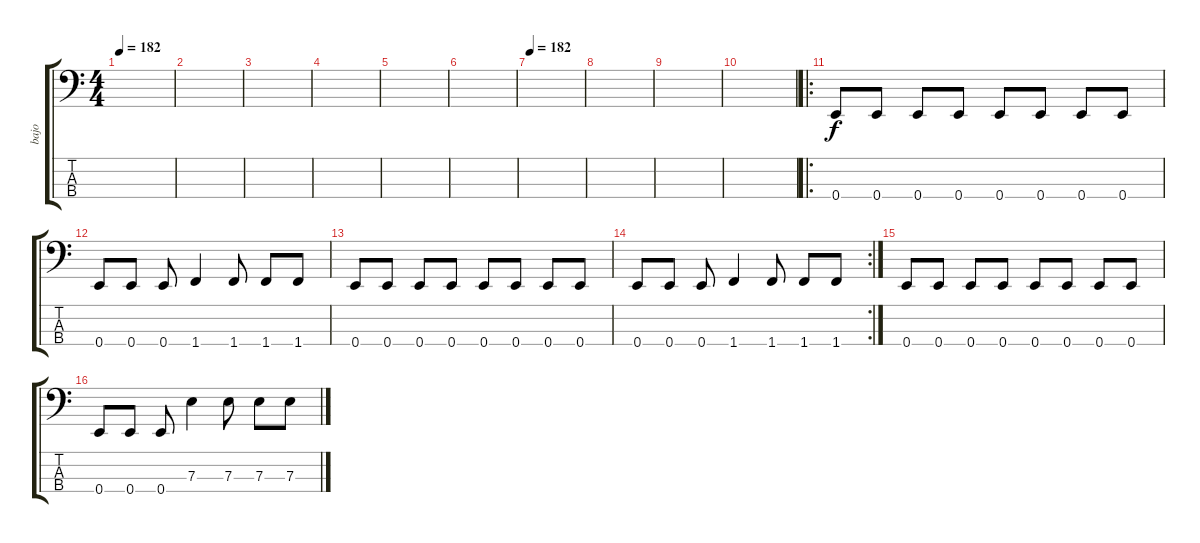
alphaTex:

\track ("bajo" "bajo") {instrument electricbasspick}
\staff {score tabs}
\tuning (G2 D2 A1 E1) {hide}
\ts (4 4)
\tempo 182
\clef f4
\ks c
|
|
|
|
|
|
\tempo 182
|
|
|
|
\ro
0.4.8 0.4.8 0.4.8 0.4.8 0.4.8 0.4.8 0.4.8 0.4.8 |
0.4.8 0.4.8 0.4.8 1.4.4 1.4.8 1.4.8 1.4.8 |
0.4.8 0.4.8 0.4.8 0.4.8 0.4.8 0.4.8 0.4.8 0.4.8 |
\rc 2
0.4.8 0.4.8 0.4.8 1.4.4 1.4.8 1.4.8 1.4.8 |
0.4.8 0.4.8 0.4.8 0.4.8 0.4.8 0.4.8 0.4.8 0.4.8 |
0.4.8 0.4.8 0.4.8 7.3.4 7.3.8 7.3.8 7.3.8
